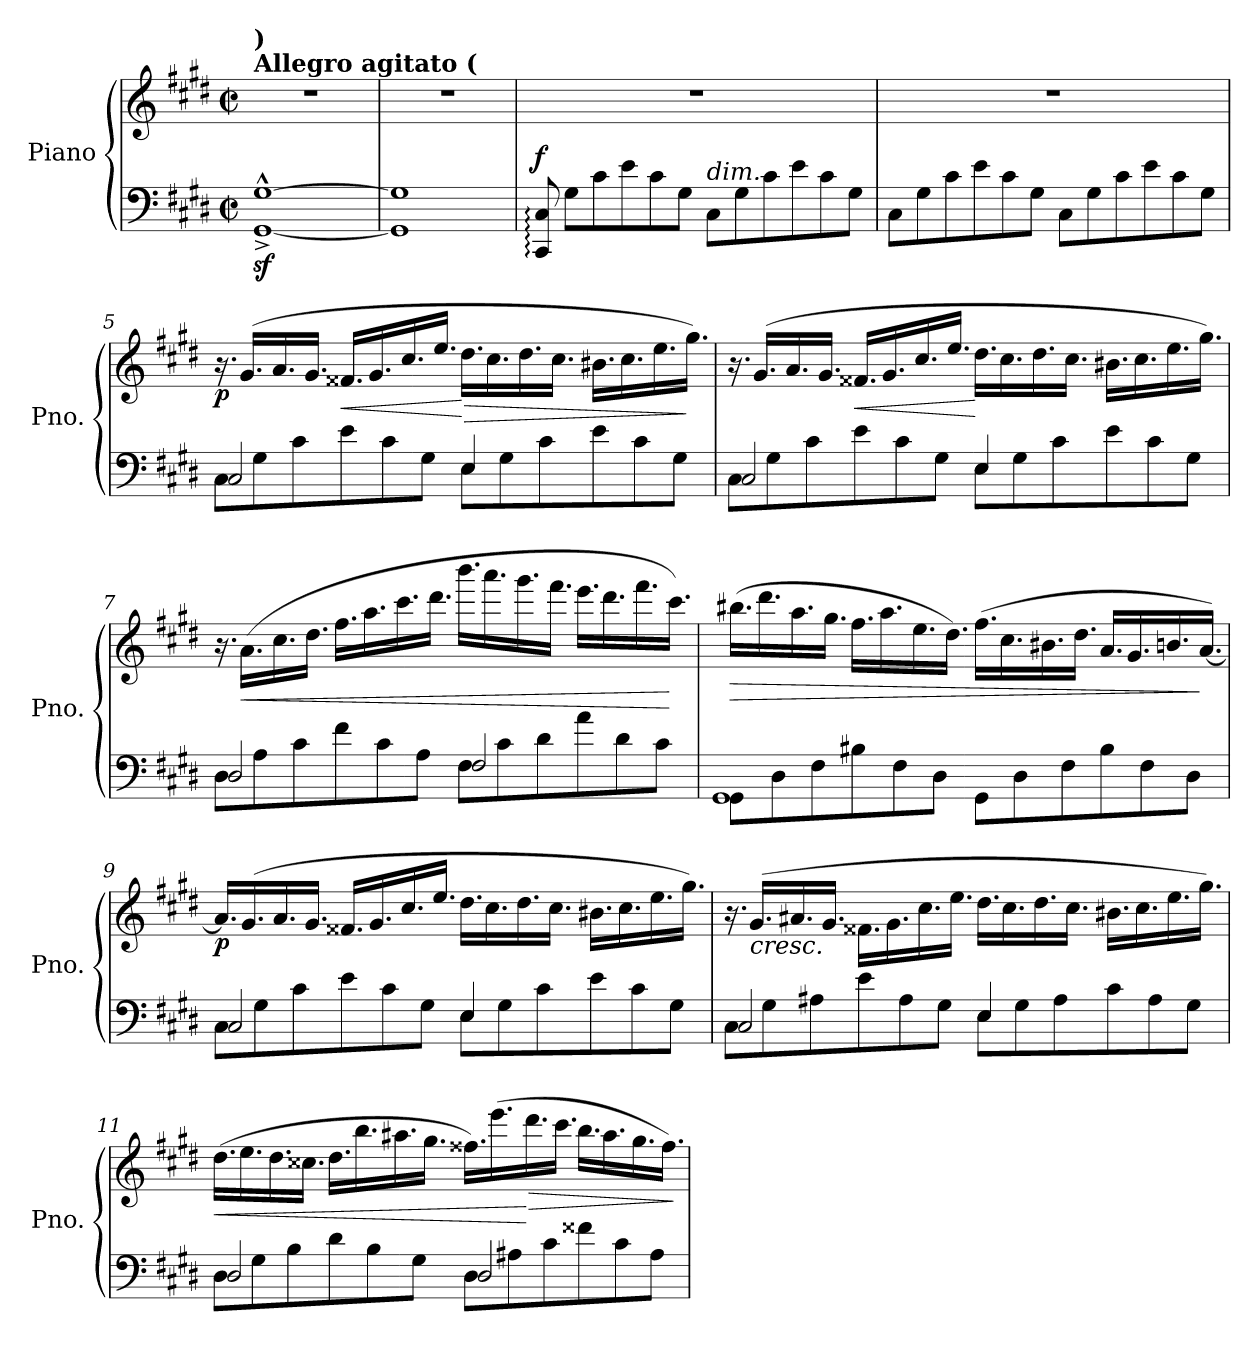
**kern	**kern	**dynam
*part1	*part1	*part1
*staff2	*staff1	*staff1/2
*I"Piano	*	*
*I'Pno.	*	*
*clefF4	*clefG2	*
*k[f#c#g#d#]	*k[f#c#g#d#]	*
*M2/2	*M2/2	*
*met(c|)	*met(c|)	*
*MM168	*MM168	*
=1	=1	=1
!	!LO:TX:a:B:t=Allegro agitato (	!
!	!LO:TX:a:B:t=)	!
[1GG#z<^^^ [1G#z<^^^	1r	.
=2	=2	=2
1GG#] 1G#]	1r	.
=3	=3	=3
*Xtuplet	*	*
!	!	!LO:DY:a=2
12CC#/: 12C#/:	1r	f
12G#\L	.	.
12c#\	.	.
12e\	.	.
12c#\	.	.
12G#\J	.	.
!LO:TX:a:i:t=dim.	!	!
12C#\L	.	.
12G#\	.	.
12c#\	.	.
12e\	.	.
12c#\	.	.
12G#\J	.	.
=4	=4	=4
*^	*	*
12C#\L	2.ryy	1r	.
12G#\	.	.	.
12c#\	.	.	.
12e\	.	.	.
12c#\	.	.	.
12G#\J	.	.	.
12C#\L	.	.	.
12G#\	.	.	.
12c#\	.	.	.
12e\	4ryy	.	.
12c#\	.	.	.
12G#\J	.	.	.
=5	=5	=5	=5
*	*	*Xtuplet	*
!	!	!	!LO:DY:b
12C#\L	2C#/	24.r	p
.	.	(>24.g#/LL	.
12G#\	.	.	.
.	.	24.a/	.
12c#\	.	.	.
.	.	24.g#/JJ	.
!	!	!	!LO:HP:b
12e\	.	24.f##X/LL	<
.	.	24.g#/	.
12c#\	.	.	.
.	.	24.cc#/	.
12G#\J	.	.	.
.	.	24.ee/JJ	.
!	!	!	!LO:HP:n=1:b
12E\L	4E/	24.dd#\LL	[ >
.	.	24.cc#\	.
12G#\	.	.	.
.	.	24.dd#\	.
12c#\	.	.	.
.	.	24.cc#\JJ	.
12e\	4ryy	24.b#X\LL	.
.	.	24.cc#\	.
12c#\	.	.	.
.	.	24.ee\	.
12G#\J	.	.	.
.	.	24.gg#\JJ)	]
!!LO:LB:g=z
=6	=6	=6	=6
12C#\L	2C#/	24.r	.
.	.	(>24.g#/LL	.
12G#\	.	.	.
.	.	24.a/	.
12c#\	.	.	.
.	.	24.g#/JJ	.
!	!	!	!LO:HP:b
12e\	.	24.f##X/LL	<
.	.	24.g#/	.
12c#\	.	.	.
.	.	24.cc#/	.
12G#\J	.	.	.
.	.	24.ee/JJ	.
12E\L	4E/	24.dd#\LL	[
.	.	24.cc#\	.
12G#\	.	.	.
.	.	24.dd#\	.
12c#\	.	.	.
.	.	24.cc#\JJ	.
12e\	4ryy	24.b#X\LL	.
.	.	24.cc#\	.
12c#\	.	.	.
.	.	24.ee\	.
12G#\J	.	.	.
.	.	24.gg#\JJ)	.
=7	=7	=7	=7
12D#\L	2D#/	24.r	.
!	!	!	!LO:HP:b
.	.	(>24.a\LL	<
12A\	.	.	.
.	.	24.cc#\	.
12c#\	.	.	.
.	.	24.dd#\JJ	.
12f#\	.	24.ff#\LL	.
.	.	24.aa\	.
12c#\	.	.	.
.	.	24.ccc#\	.
12A\J	.	.	.
.	.	24.ddd#\JJ	.
12F#\L	2F#/	24.bbb\LL	.
.	.	24.aaa\	.
12c#\	.	.	.
.	.	24.ggg#\	.
12d#\	.	.	.
.	.	24.fff#\JJ	.
12a\	.	24.eee\LL	.
.	.	24.ddd#\	.
12d#\	.	.	.
.	.	24.fff#\	.
12c#\J	.	.	.
.	.	24.ccc#\JJ)	[
=8	=8	=8	=8
!	!	!	!LO:HP:b
12GG#\L	1GG#	(>24.bb#X\LL	>
.	.	24.ddd#\	.
12D#\	.	.	.
.	.	24.aa\	.
12F#\	.	.	.
.	.	24.gg#\JJ	.
12B#X\	.	24.ff#\LL	.
.	.	24.aa\	.
12F#\	.	.	.
.	.	24.ee\	.
12D#\J	.	.	.
.	.	24.dd#\JJ)	.
12GG#\L	.	(>24.ff#\LL	.
.	.	24.cc#\	.
12D#\	.	.	.
.	.	24.b#X\	.
12F#\	.	.	.
.	.	24.dd#\JJ	.
12B#\	.	24.a/LL	.
.	.	24.g#/	.
12F#\	.	.	.
.	.	24.bn/	.
12D#\J	.	.	.
.	.	[24.a/JJ)	]
!!LO:LB:g=z
=9	=9	=9	=9
!	!	!	!LO:DY:b
12C#\L	2C#/	24.a/LL]	p
.	.	(>24.g#/	.
12G#\	.	.	.
.	.	24.a/	.
12c#\	.	.	.
.	.	24.g#/JJ	.
12e\	.	24.f##X/LL	.
.	.	24.g#/	.
12c#\	.	.	.
.	.	24.cc#/	.
12G#\J	.	.	.
.	.	24.ee/JJ	.
12E\L	4E/	24.dd#\LL	.
.	.	24.cc#\	.
12G#\	.	.	.
.	.	24.dd#\	.
12c#\	.	.	.
.	.	24.cc#\JJ	.
12e\	4ryy	24.b#X\LL	.
.	.	24.cc#\	.
12c#\	.	.	.
.	.	24.ee\	.
12G#\J	.	.	.
.	.	24.gg#\JJ)	.
=10	=10	=10	=10
12C#\L	2C#/	24.r	.
!	!	!LO:TX:b:i:t=cresc.	!
.	.	(>24.g#/LL	.
12G#\	.	.	.
.	.	24.a#X/	.
12A#X\	.	.	.
.	.	24.g#/JJ	.
12e\	.	24.f##X\LL	.
.	.	24.g#\	.
12A#\	.	.	.
.	.	24.cc#\	.
12G#\J	.	.	.
.	.	24.ee\JJ	.
12E\L	4E/	24.dd#\LL	.
.	.	24.cc#\	.
12G#\	.	.	.
.	.	24.dd#\	.
12A#\	.	.	.
.	.	24.cc#\JJ	.
12c#\	4ryy	24.b#X\LL	.
.	.	24.cc#\	.
12A#\	.	.	.
.	.	24.ee\	.
12G#\J	.	.	.
.	.	24.gg#\JJ)	.
=11	=11	=11	=11
!	!	!	!LO:HP:b
12D#\L	2D#/	(>24.dd#\LL	<
.	.	24.ee\	.
12G#\	.	.	.
.	.	24.dd#\	.
12B\	.	.	.
.	.	24.cc##X\JJ	.
12d#\	.	24.dd#\LL	.
.	.	24.bb\	.
12B\	.	.	.
.	.	24.aa#X\	.
12G#\J	.	.	.
.	.	24.gg#\JJ	.
12D#\L	2D#/	24.ff##X\LL)	.
.	.	(>24.eee\	.
12A#X\	.	.	.
!	!	!	!LO:HP:n=1:b
.	.	24.ddd#\	[ >
12c#\	.	.	.
.	.	24.ccc#\JJ	.
12f##X\	.	24.bb\LL	.
.	.	24.aa#\	.
12c#\	.	.	.
.	.	24.gg#\	.
12A#\J	.	.	.
.	.	24.ff##\JJ)	.
*v	*v	*	*
.	.	]
=	=	=
*-	*-	*-
